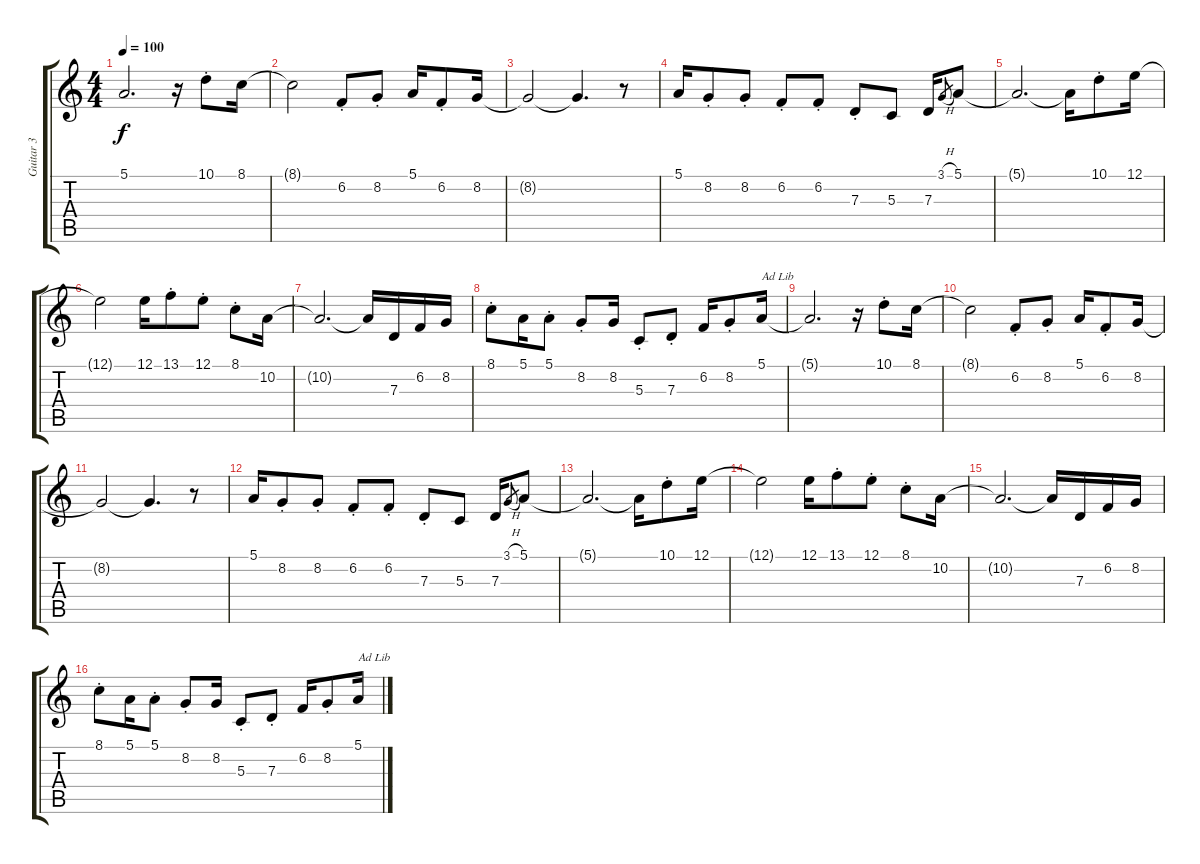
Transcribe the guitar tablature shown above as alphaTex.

\track ("Guitar 3" "Guitar 3") {instrument electricpiano1}
\staff {score tabs}
\tuning (E4 B3 G3 D3 A2 E2) {hide}
\ts (4 4)
\tempo 100
\clef g2
\ks c
5.1{t}.2{d dy f} r.16 10.1{st}.8 8.1.16 |
8.1{t}.2 6.2{st}.8 8.2{st}.8 5.1.16 6.2{st}.8 8.2.16 |
8.2{t}.2 8.2{t}.4{d} r.8 |
5.1.16 8.2{st}.8 8.2{st}.8 6.2{st}.8 6.2{st}.8 7.3{st}.8 5.3.8 7.3.16 3.1{h}.8{gr} 5.1.8 |
5.1{t}.2{d} 5.1{t}.16 10.1{st}.8 12.1.16 |
12.1{t}.2 12.1.16 13.1{st}.8 12.1{st}.8 8.1{st}.8 10.2.16 |
10.2{t}.2{d} 10.2{t}.16 7.3.16 6.2.16 8.2.16 |
8.1{st}.8 5.1.16 5.1{st}.8 8.2{st}.8 8.2.16 5.3{st}.8 7.3{st}.8 6.2.16 8.2{st}.8 5.1.16{txt "Ad Lib"} |
5.1{t}.2{d} r.16 10.1{st}.8 8.1.16 |
8.1{t}.2 6.2{st}.8 8.2{st}.8 5.1.16 6.2{st}.8 8.2.16 |
8.2{t}.2 8.2{t}.4{d} r.8 |
5.1.16 8.2{st}.8 8.2{st}.8 6.2{st}.8 6.2{st}.8 7.3{st}.8 5.3.8 7.3.16 3.1{h}.8{gr} 5.1.8 |
5.1{t}.2{d} 5.1{t}.16 10.1{st}.8 12.1.16 |
12.1{t}.2 12.1.16 13.1{st}.8 12.1{st}.8 8.1{st}.8 10.2.16 |
10.2{t}.2{d} 10.2{t}.16 7.3.16 6.2.16 8.2.16 |
8.1{st}.8 5.1.16 5.1{st}.8 8.2{st}.8 8.2.16 5.3{st}.8 7.3{st}.8 6.2.16 8.2{st}.8 5.1.16{txt "Ad Lib"}
